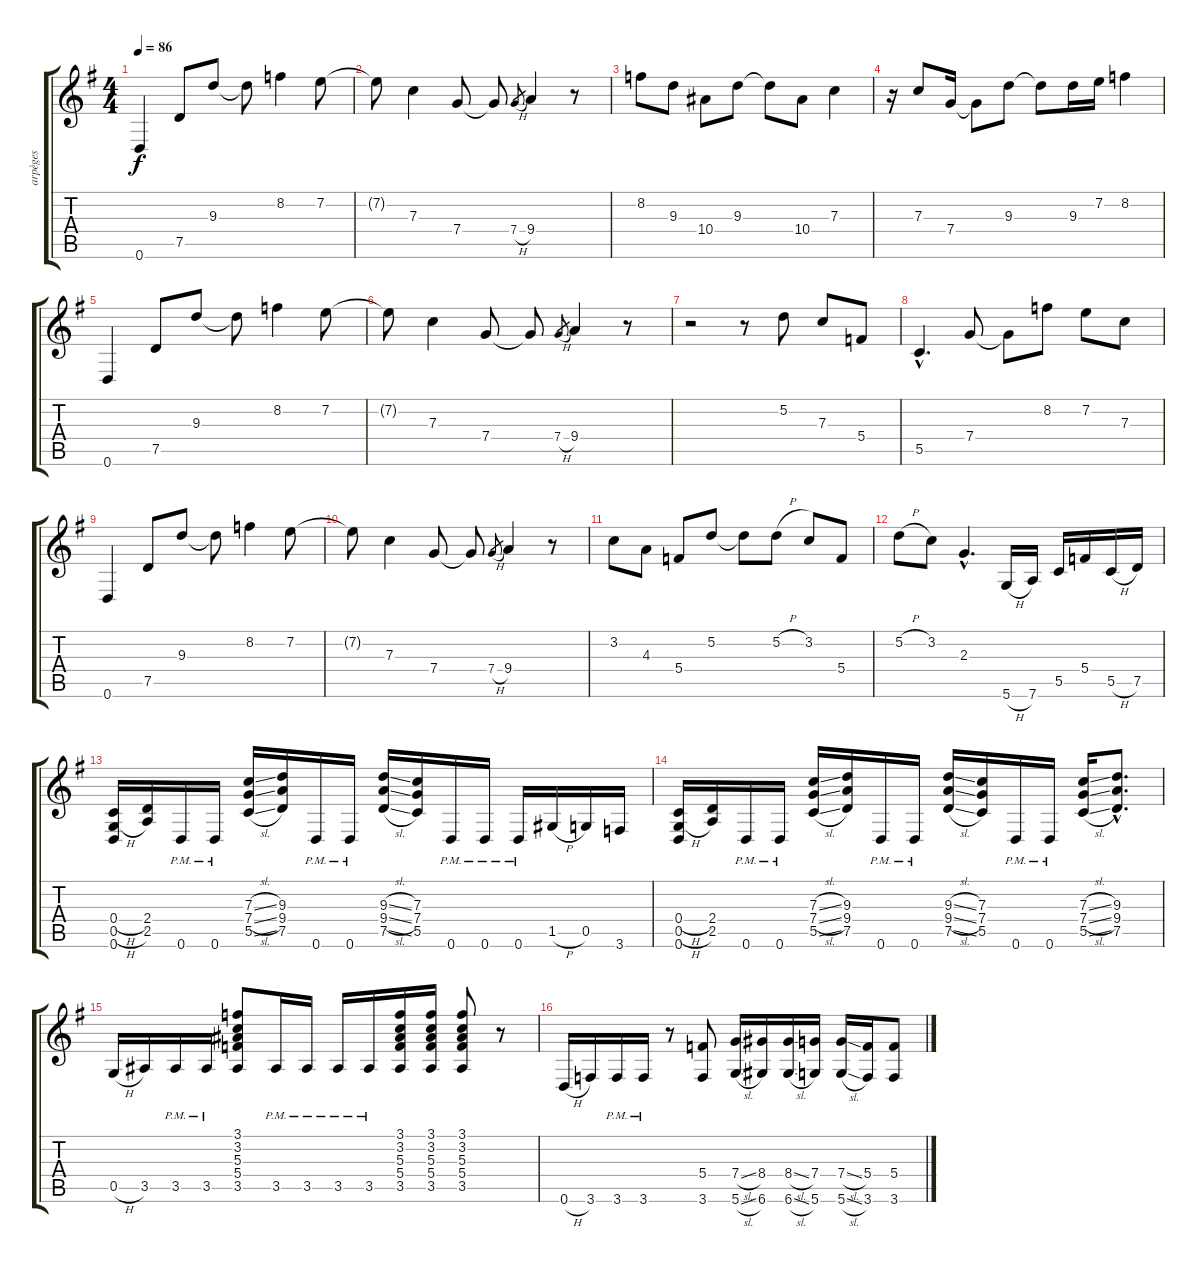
\track ("arpèges" "arpèges") {instrument overdrivenguitar}
\staff {score tabs}
\tuning (D4 A3 F3 C3 G2 D2) {hide}
\ts (4 4)
\tempo 86
\clef g2
\ks g
0.6.4{dy f} 7.5.8 9.3.8 9.3{t}.8 8.2.4 7.2.8 |
7.2{t}.8 7.3.4 7.4.8 7.4{t}.8 7.4{h}.8{gr} 9.4.4 r.8 |
8.2.8 9.3.8 10.4.8 9.3.8 9.3{t}.8 10.4.8 7.3.4 |
r.16 7.3.8 7.4.16 7.4{t}.8 9.3.8 9.3{t}.8 9.3.16 7.2.16 8.2.4 |
0.6.4 7.5.8 9.3.8 9.3{t}.8 8.2.4 7.2.8 |
7.2{t}.8 7.3.4 7.4.8 7.4{t}.8 7.4{h}.8{gr} 9.4.4 r.8 |
r.2 r.8 5.2.8 7.3.8 5.4.8 |
5.5{hac}.4{d} 7.4.8 7.4{t}.8 8.2.8 7.2.8 7.3.8 |
0.6.4 7.5.8 9.3.8 9.3{t}.8 8.2.4 7.2.8 |
7.2{t}.8 7.3.4 7.4.8 7.4{t}.8 7.4{h}.8{gr} 9.4.4 r.8 |
3.2.8 4.3.8 5.4.8 5.2.8 5.2{t}.8 5.2{h}.8 3.2.8 5.4.8 |
5.2{h}.8 3.2.8 2.3{hac}.4{d} 5.6{h}.16 7.6.16 5.5.16 5.4.16 5.5{h}.16 7.5.16 |
(0.4{h} 0.5{h} 0.6).16 (2.4 2.5).16 0.6{pm}.16 0.6{pm}.16 (7.3{sl} 7.4{sl} 5.5{sl}).16 (9.3 9.4 7.5).16 0.6{pm}.16 0.6{pm}.16 (9.3{sl} 9.4{sl} 7.5{sl}).16 (7.3 7.4 5.5).16 0.6{pm}.16 0.6{pm}.16 0.6{pm}.16 1.5{h}.16 0.5.16 3.6.16 |
(0.4{h} 0.5{h} 0.6).16 (2.4 2.5).16 0.6{pm}.16 0.6{pm}.16 (7.3{sl} 7.4{sl} 5.5{sl}).16 (9.3 9.4 7.5).16 0.6{pm}.16 0.6{pm}.16 (9.3{sl} 9.4{sl} 7.5{sl}).16 (7.3 7.4 5.5).16 0.6{pm}.16 0.6{pm}.16 (7.3{sl} 7.4{sl} 5.5{sl}).16 (9.3{hac} 9.4{hac} 7.5{hac}).8{d} |
0.5{h}.16 3.5.16 3.5{pm}.16 3.5{pm}.16 (3.1 3.2 5.3 5.4 3.5).8 3.5{pm}.16 3.5{pm}.16 3.5{pm}.16 3.5{pm}.16 (3.1 3.2 5.3 5.4 3.5).16 (3.1 3.2 5.3 5.4 3.5).16 (3.1 3.2 5.3 5.4 3.5).8 r.8 |
0.6{h}.16 3.6.16 3.6{pm}.16 3.6{pm}.16 r.8 (5.4 3.6).8 (7.4{sl} 5.6{sl}).16 (8.4 6.6).16 (8.4{sl} 6.6{sl}).16 (7.4 5.6).16 (7.4{sl} 5.6{sl}).16 (5.4 3.6).16 (5.4 3.6).8
